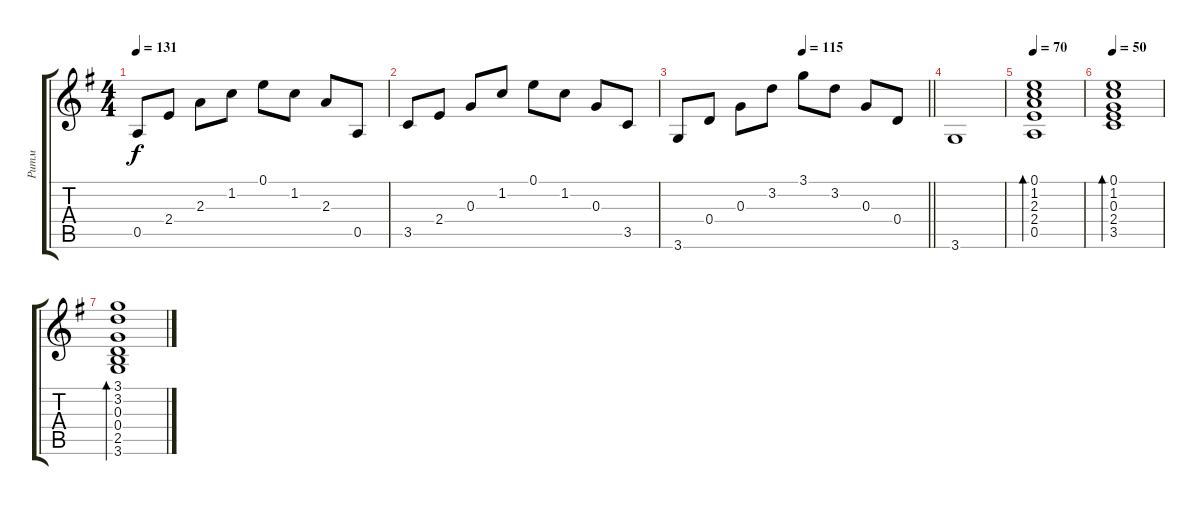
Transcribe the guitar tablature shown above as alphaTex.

\track ("Ритм" "Ритм") {instrument acousticguitarsteel}
\staff {score tabs}
\tuning (E4 B3 G3 D3 A2 E2) {hide}
\ts (4 4)
\tempo 131
\clef g2
\ks eminor
0.5.8{dy f} 2.4.8 2.3.8 1.2.8 0.1.8 1.2.8 2.3.8 0.5.8 |
3.5.8 2.4.8 0.3.8 1.2.8 0.1.8 1.2.8 0.3.8 3.5.8 |
\tempo (115 0.5)
\barLineRight lightlight
3.6.8 0.4.8 0.3.8 3.2.8 3.1.8 3.2.8 0.3.8 0.4.8 |
3.6.1 |
\tempo 70
(0.1 1.2 2.3 2.4 0.5).1{bd 120} |
\tempo 50
(0.1 1.2 0.3 2.4 3.5).1{bd 240} |
(3.1 3.2 0.3 0.4 2.5 3.6).1{bd 480}
